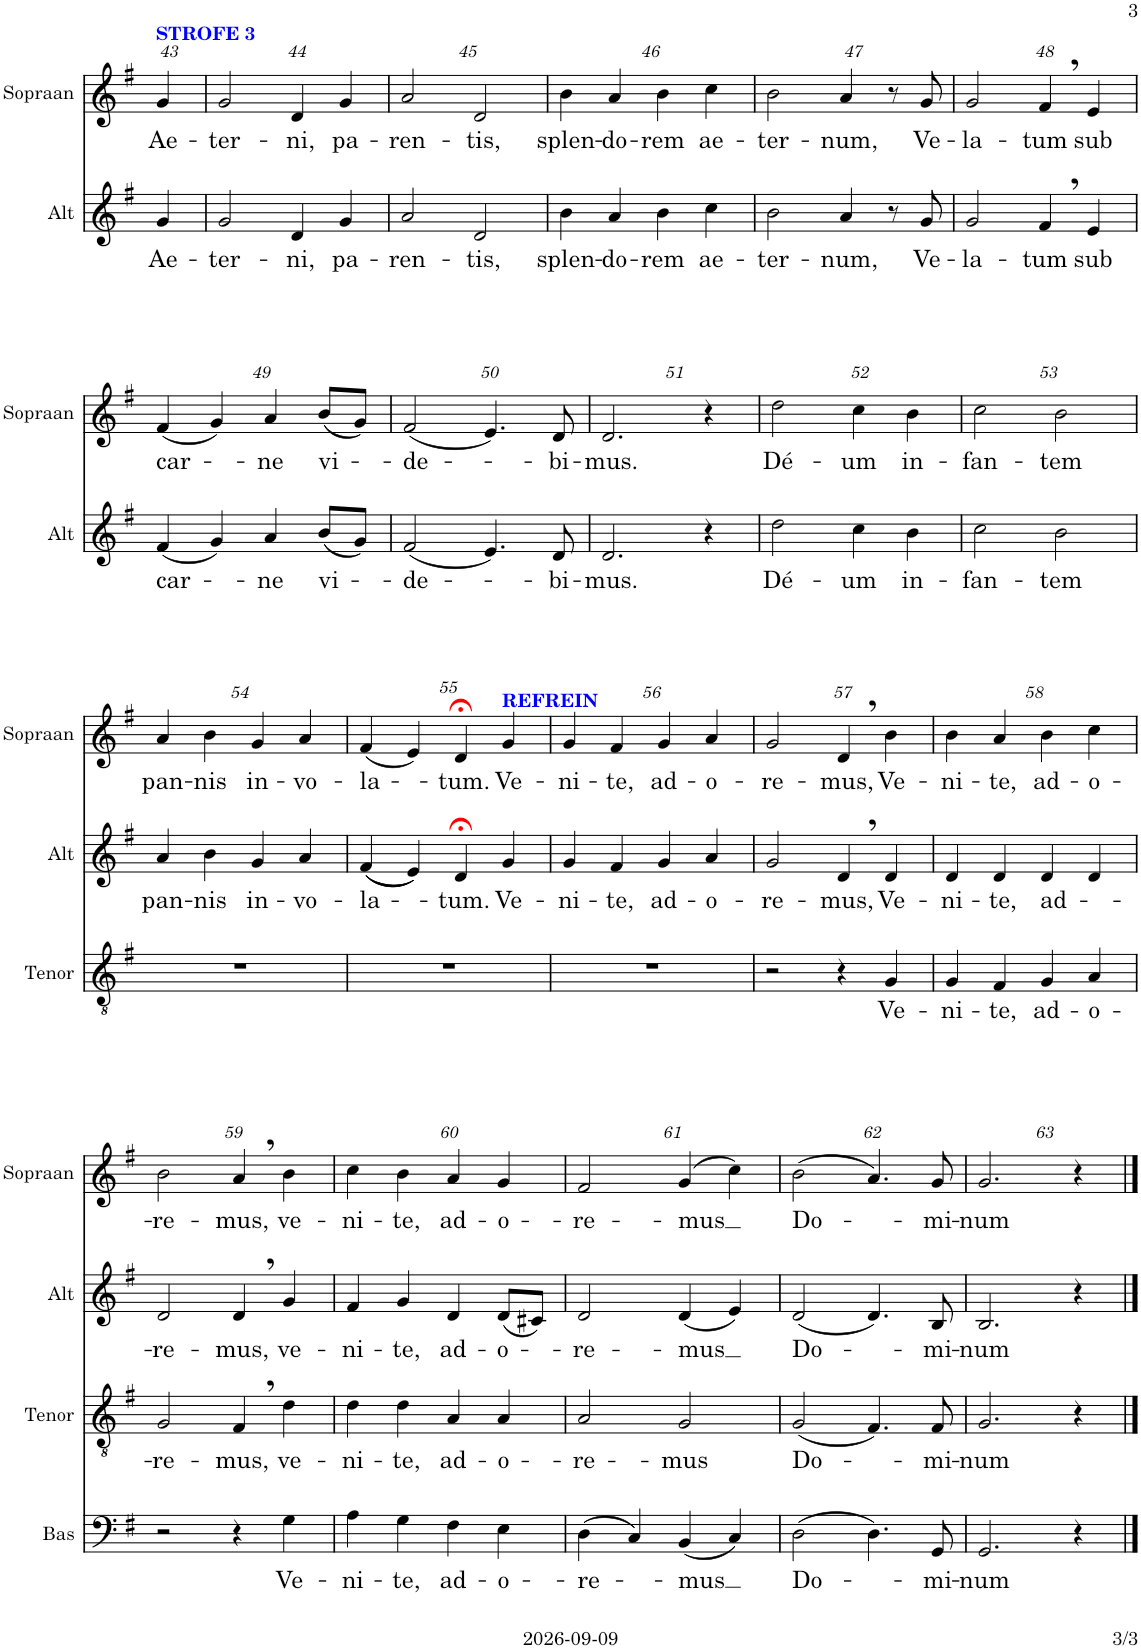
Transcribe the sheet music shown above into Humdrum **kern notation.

**kern	**text	**kern	**text	**kern	**text	**kern	**text
*part4	*part4	*part3	*part3	*part2	*part2	*part1	*part1
*staff4	*staff4	*staff3	*staff3	*staff2	*staff2	*staff1	*staff1
*I"Bas	*	*I"Tenor	*	*I"Alt	*	*I"Sopraan	*
*I'Bas	*	*I'Tenor	*	*I'Alt	*	*I'Sopraan	*
!!LO:PB:g=z
*clefF4	*	*clefGv2	*	*clefG2	*	*clefG2	*
*k[f#]	*	*k[f#]	*	*k[f#]	*	*k[f#]	*
*M4/4	*	*M4/4	*	*M4/4	*	*M4/4	*
*met(c)	*	*met(c)	*	*met(c)	*	*met(c)	*
=43	=43	=43	=43	=43	=43	=43	=43
!	!	!	!	!	!	!LO:TX:a:B:color=#0000FF:t=STROFE 3	!
!	!	!	!	!	!LO:LY:b	!	!LO:LY:b
4r	.	4r	.	4g/	Ae-	4g/	Ae-
=44	=44	=44	=44	=44	=44	=44	=44
!	!	!	!	!	!LO:LY:b	!	!LO:LY:b
1r	.	1r	.	2g/	-ter-	2g/	-ter-
!	!	!	!	!	!LO:LY:b	!	!LO:LY:b
.	.	.	.	4d/	-ni,	4d/	-ni,
!	!	!	!	!	!LO:LY:b	!	!LO:LY:b
.	.	.	.	4g/	pa-	4g/	pa-
=45	=45	=45	=45	=45	=45	=45	=45
!	!	!	!	!	!LO:LY:b	!	!LO:LY:b
1r	.	1r	.	2a/	-ren-	2a/	-ren-
!	!	!	!	!	!LO:LY:b	!	!LO:LY:b
.	.	.	.	2d/	-tis,	2d/	-tis,
=46	=46	=46	=46	=46	=46	=46	=46
!	!	!	!	!	!LO:LY:b	!	!LO:LY:b
1r	.	1r	.	4b\	splen-	4b\	splen-
!	!	!	!	!	!LO:LY:b	!	!LO:LY:b
.	.	.	.	4a/	-do-	4a/	-do-
!	!	!	!	!	!LO:LY:b	!	!LO:LY:b
.	.	.	.	4b\	-rem	4b\	-rem
!	!	!	!	!	!LO:LY:b	!	!LO:LY:b
.	.	.	.	4cc\	ae-	4cc\	ae-
=47	=47	=47	=47	=47	=47	=47	=47
!	!	!	!	!	!LO:LY:b	!	!LO:LY:b
1r	.	1r	.	2b\	-ter-	2b\	-ter-
!	!	!	!	!	!LO:LY:b	!	!LO:LY:b
.	.	.	.	4a/	-num,	4a/	-num,
.	.	.	.	8r	.	8r	.
!	!	!	!	!	!LO:LY:b	!	!LO:LY:b
.	.	.	.	8g/	Ve-	8g/	Ve-
=48	=48	=48	=48	=48	=48	=48	=48
!	!	!	!	!	!LO:LY:b	!	!LO:LY:b
1r	.	1r	.	2g/	-la-	2g/	-la-
!	!	!	!	!	!LO:LY:b	!	!LO:LY:b
.	.	.	.	4f#,/	-tum	4f#,/	-tum
!	!	!	!	!	!LO:LY:b	!	!LO:LY:b
.	.	.	.	4e/	sub	4e/	sub
!!LO:LB:g=z
=49	=49	=49	=49	=49	=49	=49	=49
!	!	!	!	!	!LO:LY:b	!	!LO:LY:b
1r	.	1r	.	(4f#/	car-	(4f#/	car-
.	.	.	.	4g/)	.	4g/)	.
!	!	!	!	!	!LO:LY:b	!	!LO:LY:b
.	.	.	.	4a/	-ne	4a/	-ne
!	!	!	!	!	!LO:LY:b	!	!LO:LY:b
.	.	.	.	(8b/L	vi-	(8b/L	vi-
.	.	.	.	8g/J)	.	8g/J)	.
=50	=50	=50	=50	=50	=50	=50	=50
!	!	!	!	!	!LO:LY:b	!	!LO:LY:b
1r	.	1r	.	(2f#/	-de-	(2f#/	-de-
.	.	.	.	4.e/)	.	4.e/)	.
!	!	!	!	!	!LO:LY:b	!	!LO:LY:b
.	.	.	.	8d/	-bi-	8d/	-bi-
=51	=51	=51	=51	=51	=51	=51	=51
!	!	!	!	!	!LO:LY:b	!	!LO:LY:b
1r	.	1r	.	2.d/	-mus.	2.d/	-mus.
.	.	.	.	4r	.	4r	.
=52	=52	=52	=52	=52	=52	=52	=52
!	!	!	!	!	!LO:LY:b	!	!LO:LY:b
1r	.	1r	.	2dd\	Dé-	2dd\	Dé-
!	!	!	!	!	!LO:LY:b	!	!LO:LY:b
.	.	.	.	4cc\	-um	4cc\	-um
!	!	!	!	!	!LO:LY:b	!	!LO:LY:b
.	.	.	.	4b\	in-	4b\	in-
=53	=53	=53	=53	=53	=53	=53	=53
!	!	!	!	!	!LO:LY:b	!	!LO:LY:b
1r	.	1r	.	2cc\	-fan-	2cc\	-fan-
!	!	!	!	!	!LO:LY:b	!	!LO:LY:b
.	.	.	.	2b\	-tem	2b\	-tem
!!LO:LB:g=z
=54	=54	=54	=54	=54	=54	=54	=54
!	!	!	!	!	!LO:LY:b	!	!LO:LY:b
1r	.	1r	.	4a/	pan-	4a/	pan-
!	!	!	!	!	!LO:LY:b	!	!LO:LY:b
.	.	.	.	4b\	-nis	4b\	-nis
!	!	!	!	!	!LO:LY:b	!	!LO:LY:b
.	.	.	.	4g/	in-	4g/	in-
!	!	!	!	!	!LO:LY:b	!	!LO:LY:b
.	.	.	.	4a/	-vo-	4a/	-vo-
=55	=55	=55	=55	=55	=55	=55	=55
!	!	!	!	!	!LO:LY:b	!	!LO:LY:b
1r	.	1r	.	((4f#/	-la-	(4f#/	-la-
.	.	.	.	4e/))	.	4e/)	.
!	!	!	!	!	!LO:LY:b	!	!LO:LY:b
.	.	.	.	4d;</	-tum.	4d;</	-tum.
!	!	!	!	!	!	!LO:TX:a:B:color=#0000FF:t=REFREIN	!
!	!	!	!	!	!LO:LY:b	!	!LO:LY:b
.	.	.	.	4g/	Ve-	4g/	Ve-
=56	=56	=56	=56	=56	=56	=56	=56
!	!	!	!	!	!LO:LY:b	!	!LO:LY:b
1r	.	1r	.	4g/	-ni-	4g/	-ni-
!	!	!	!	!	!LO:LY:b	!	!LO:LY:b
.	.	.	.	4f#/	-te,	4f#/	-te,
!	!	!	!	!	!LO:LY:b	!	!LO:LY:b
.	.	.	.	4g/	ad-	4g/	ad-
!	!	!	!	!	!LO:LY:b	!	!LO:LY:b
.	.	.	.	4a/	-o-	4a/	-o-
=57	=57	=57	=57	=57	=57	=57	=57
!	!	!	!	!	!LO:LY:b	!	!LO:LY:b
2r	.	2r	.	2g/	-re-	2g/	-re-
!	!	!	!	!	!LO:LY:b	!	!LO:LY:b
4r	.	4r	.	4d,/	-mus,	4d,/	-mus,
!	!	!	!LO:LY:b	!	!LO:LY:b	!	!LO:LY:b
4r	.	4G/	Ve-	4d/	Ve-	4b\	Ve-
=58	=58	=58	=58	=58	=58	=58	=58
!	!	!	!LO:LY:b	!	!LO:LY:b	!	!LO:LY:b
4r	.	4G/	-ni-	4d/	-ni-	4b\	-ni-
!	!	!	!LO:LY:b	!	!LO:LY:b	!	!LO:LY:b
4r	.	4F#/	-te,	4d/	-te,	4a/	-te,
!	!	!	!LO:LY:b	!	!LO:LY:b	!	!LO:LY:b
4r	.	4G/	ad-	4d/	ad-	4b\	ad-
!	!	!	!LO:LY:b	!	!	!	!LO:LY:b
4r	.	4A/	-o-	4d/	.	4cc\	-o-
!!LO:LB:g=z
=59	=59	=59	=59	=59	=59	=59	=59
!	!	!	!LO:LY:b	!	!LO:LY:b	!	!LO:LY:b
2r	.	2G/	-re-	2d/	-re-	2b\	-re-
!	!	!	!LO:LY:b	!	!LO:LY:b	!	!LO:LY:b
4r	.	4F#,/	-mus,	4d,/	-mus,	4a,/	-mus,
!	!LO:LY:b	!	!LO:LY:b	!	!LO:LY:b	!	!LO:LY:b
4G\	Ve-	4d\	ve-	4g/	ve-	4b\	ve-
=60	=60	=60	=60	=60	=60	=60	=60
!	!LO:LY:b	!	!LO:LY:b	!	!LO:LY:b	!	!LO:LY:b
4A\	-ni-	4d\	-ni-	4f#/	-ni-	4cc\	-ni-
!	!LO:LY:b	!	!LO:LY:b	!	!LO:LY:b	!	!LO:LY:b
4G\	-te,	4d\	-te,	4g/	-te,	4b\	-te,
!	!LO:LY:b	!	!LO:LY:b	!	!LO:LY:b	!	!LO:LY:b
4F#\	ad-	4A/	ad-	4d/	ad-	4a/	ad-
!	!LO:LY:b	!	!LO:LY:b	!	!LO:LY:b	!	!LO:LY:b
4E\	-o-	4A/	-o-	(8d/L	-o-	4g/	-o-
.	.	.	.	8c#X/J)	.	.	.
=61	=61	=61	=61	=61	=61	=61	=61
!	!LO:LY:b	!	!LO:LY:b	!	!LO:LY:b	!	!LO:LY:b
(4D\	-re-	2A/	-re-	2d/	-re-	2f#/	-re-
4C/)	.	.	.	.	.	.	.
!	!LO:LY:b	!	!LO:LY:b	!	!LO:LY:b	!	!LO:LY:b
(4BB/	-mus	2G/	-mus	(4d/	-mus	(4g/	-mus
4C/)	.	.	.	4e/)	.	4cc\)	.
=62	=62	=62	=62	=62	=62	=62	=62
!	!LO:LY:b	!	!LO:LY:b	!	!LO:LY:b	!	!LO:LY:b
(2D\	Do-	(2G/	Do-	(2d/	Do-	(2b\	Do-
4.D\)	.	4.F#/)	.	4.d/)	.	4.a/)	.
!	!LO:LY:b	!	!LO:LY:b	!	!LO:LY:b	!	!LO:LY:b
8GG/	-mi-	8F#/	-mi-	8B/	-mi-	8g/	-mi-
=63	=63	=63	=63	=63	=63	=63	=63
!	!LO:LY:b	!	!LO:LY:b	!	!LO:LY:b	!	!LO:LY:b
2.GG/	-num	2.G/	-num	2.B/	-num	2.g/	-num
4r	.	4r	.	4r	.	4r	.
==	==	==	==	==	==	==	==
*-	*-	*-	*-	*-	*-	*-	*-
